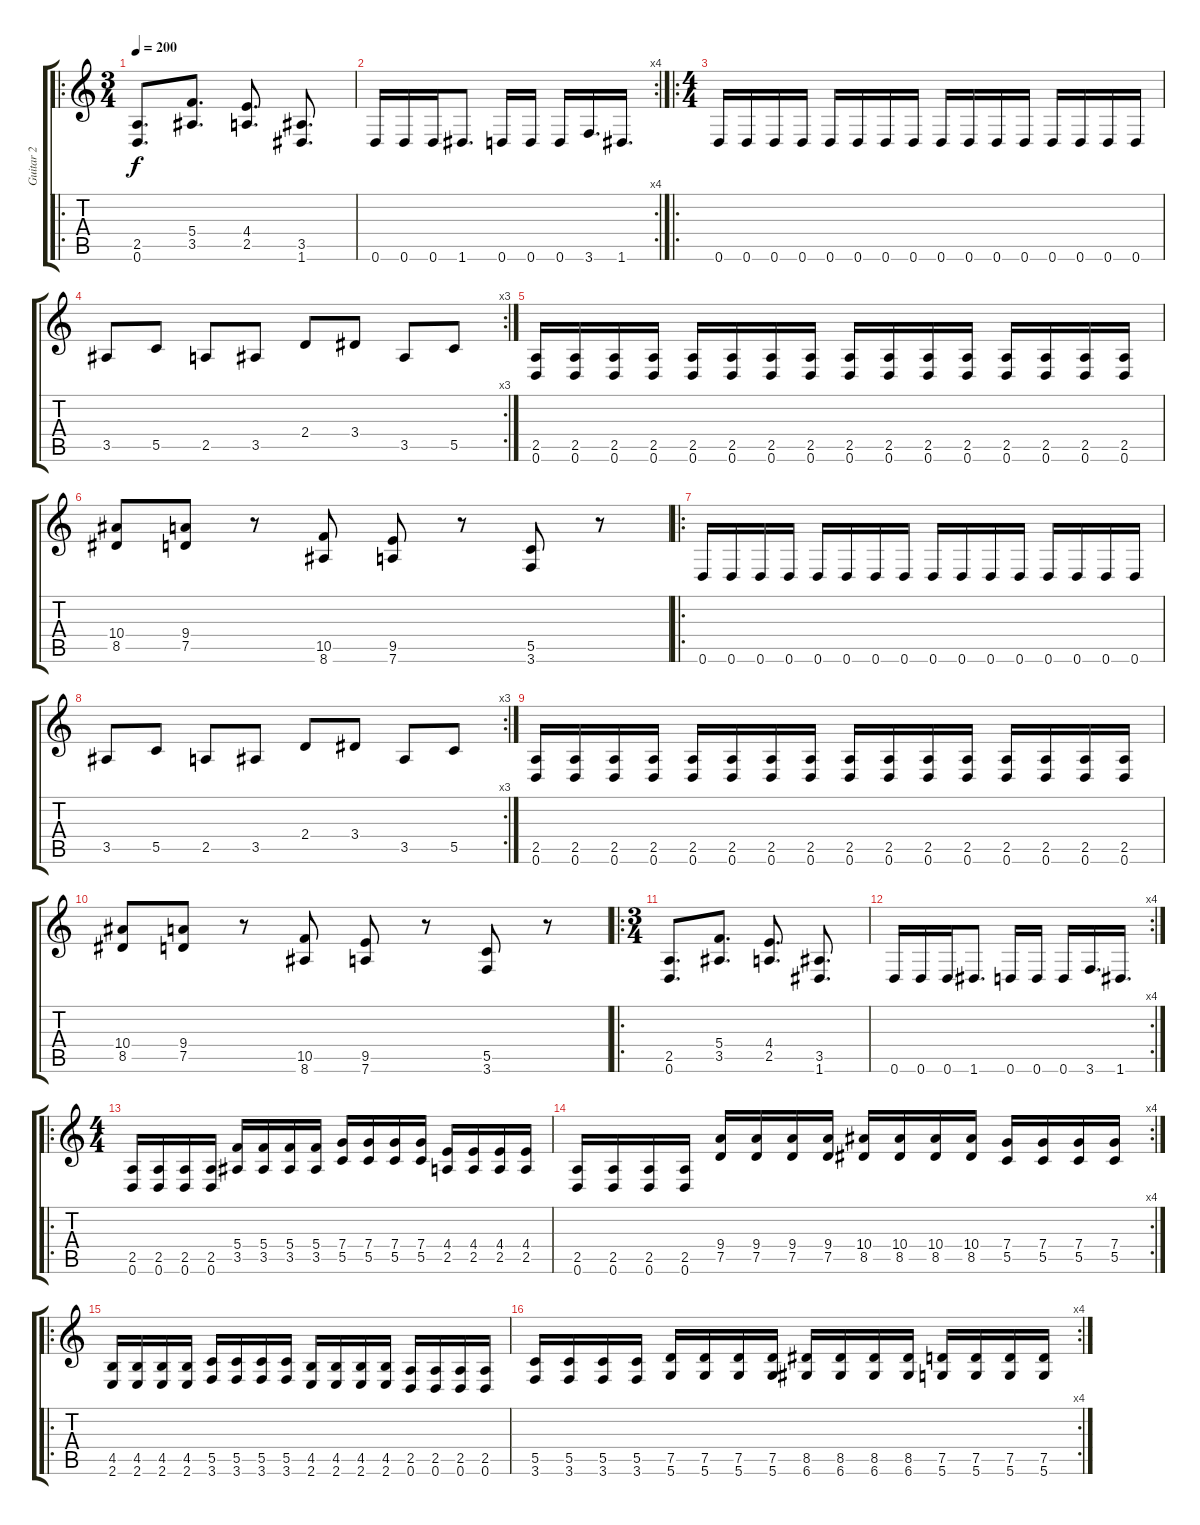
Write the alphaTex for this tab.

\track ("Guitar 2" "Guitar 2") {instrument distortionguitar}
\staff {score tabs}
\tuning (D4 A3 F3 C3 G2 D2) {hide}
\ro
\ts (3 4)
\tempo 200
\clef g2
\ks c
(2.5 0.6).8{d dy f} (5.4 3.5).8{d} (4.4 2.5).8{d} (3.5 1.6).8{d} |
\rc 4
0.6.16 0.6.16 0.6.16 1.6.8{d} 0.6.16 0.6.16 0.6.16 3.6.16{d} 1.6.16{d} |
\ro
\ts (4 4)
0.6.16 0.6.16 0.6.16 0.6.16 0.6.16 0.6.16 0.6.16 0.6.16 0.6.16 0.6.16 0.6.16 0.6.16 0.6.16 0.6.16 0.6.16 0.6.16 |
\rc 3
3.5.8 5.5.8 2.5.8 3.5.8 2.4.8 3.4.8 3.5.8 5.5.8 |
(2.5 0.6).16 (2.5 0.6).16 (2.5 0.6).16 (2.5 0.6).16 (2.5 0.6).16 (2.5 0.6).16 (2.5 0.6).16 (2.5 0.6).16 (2.5 0.6).16 (2.5 0.6).16 (2.5 0.6).16 (2.5 0.6).16 (2.5 0.6).16 (2.5 0.6).16 (2.5 0.6).16 (2.5 0.6).16 |
(10.4 8.5).8 (9.4 7.5).8 r.8 (10.5 8.6).8 (9.5 7.6).8 r.8 (5.5 3.6).8 r.8 |
\ro
0.6.16 0.6.16 0.6.16 0.6.16 0.6.16 0.6.16 0.6.16 0.6.16 0.6.16 0.6.16 0.6.16 0.6.16 0.6.16 0.6.16 0.6.16 0.6.16 |
\rc 3
3.5.8 5.5.8 2.5.8 3.5.8 2.4.8 3.4.8 3.5.8 5.5.8 |
(2.5 0.6).16 (2.5 0.6).16 (2.5 0.6).16 (2.5 0.6).16 (2.5 0.6).16 (2.5 0.6).16 (2.5 0.6).16 (2.5 0.6).16 (2.5 0.6).16 (2.5 0.6).16 (2.5 0.6).16 (2.5 0.6).16 (2.5 0.6).16 (2.5 0.6).16 (2.5 0.6).16 (2.5 0.6).16 |
(10.4 8.5).8 (9.4 7.5).8 r.8 (10.5 8.6).8 (9.5 7.6).8 r.8 (5.5 3.6).8 r.8 |
\ro
\ts (3 4)
(2.5 0.6).8{d} (5.4 3.5).8{d} (4.4 2.5).8{d} (3.5 1.6).8{d} |
\rc 4
0.6.16 0.6.16 0.6.16 1.6.8{d} 0.6.16 0.6.16 0.6.16 3.6.16{d} 1.6.16{d} |
\ro
\ts (4 4)
(2.5 0.6).16 (2.5 0.6).16 (2.5 0.6).16 (2.5 0.6).16 (5.4 3.5).16 (5.4 3.5).16 (5.4 3.5).16 (5.4 3.5).16 (7.4 5.5).16 (7.4 5.5).16 (7.4 5.5).16 (7.4 5.5).16 (4.4 2.5).16 (4.4 2.5).16 (4.4 2.5).16 (4.4 2.5).16 |
\rc 4
(2.5 0.6).16 (2.5 0.6).16 (2.5 0.6).16 (2.5 0.6).16 (9.4 7.5).16 (9.4 7.5).16 (9.4 7.5).16 (9.4 7.5).16 (10.4 8.5).16 (10.4 8.5).16 (10.4 8.5).16 (10.4 8.5).16 (7.4 5.5).16 (7.4 5.5).16 (7.4 5.5).16 (7.4 5.5).16 |
\ro
(4.5 2.6).16 (4.5 2.6).16 (4.5 2.6).16 (4.5 2.6).16 (5.5 3.6).16 (5.5 3.6).16 (5.5 3.6).16 (5.5 3.6).16 (4.5 2.6).16 (4.5 2.6).16 (4.5 2.6).16 (4.5 2.6).16 (2.5 0.6).16 (2.5 0.6).16 (2.5 0.6).16 (2.5 0.6).16 |
\rc 4
(5.5 3.6).16 (5.5 3.6).16 (5.5 3.6).16 (5.5 3.6).16 (7.5 5.6).16 (7.5 5.6).16 (7.5 5.6).16 (7.5 5.6).16 (8.5 6.6).16 (8.5 6.6).16 (8.5 6.6).16 (8.5 6.6).16 (7.5 5.6).16 (7.5 5.6).16 (7.5 5.6).16 (7.5 5.6).16
